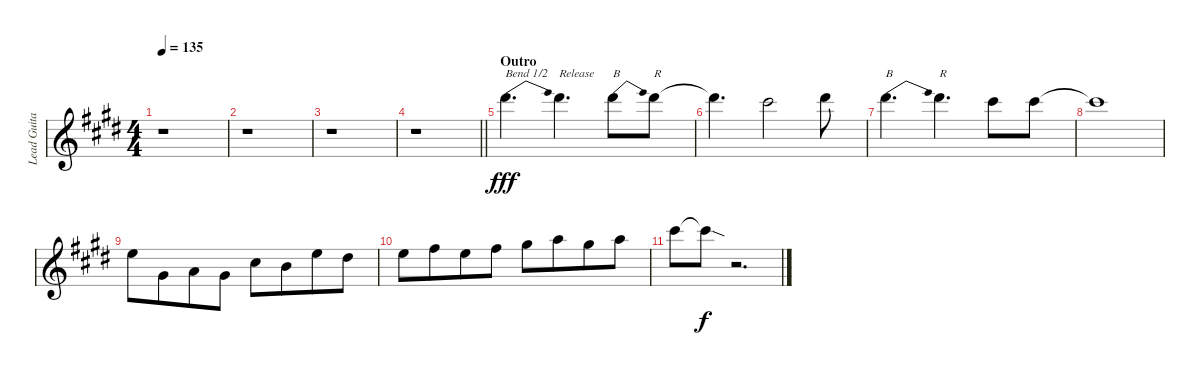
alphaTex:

\track ("Lead Guitar" "Lead Guita") {instrument distortionguitar}
\staff {score}
\tuning (Eb4 Bb3 Gb3 Db3 Ab2 Db2) {hide}
\ts (4 4)
\tempo 135
\clef g2
\ks c#minor
r.1{dy fff} |
r.1 |
r.1 |
\barLineRight lightlight
r.1 |
\section ("" "Outro")
12.1{be (bend 0 0 60 2)}.4{d txt "Bend 1/2" volume 16 instrument distortionguitar} 12.1.4{d txt "Release"} 12.1{be (bend 0 0 60 2)}.8{txt "B"} 12.1.8{txt "R"} |
12.1{t}.4{d} 10.1.2 12.1.8 |
12.1{be (bend 0 0 60 2)}.4{d txt "B"} 12.1.4{d txt "R"} 10.1.8 10.1.8 |
10.1{t}.1 |
6.2.8 7.4.8{beam merge} 8.4.8 7.4.8 7.3.8 5.3.8{beam merge} 6.2.8 5.2.8 |
6.2.8 8.2.8{beam merge} 6.2.8 8.2.8 5.1.8 6.1.8{beam merge} 5.1.8 6.1.8 |
10.1.8 10.1{sod t}.8{dy f} r.2{d}
